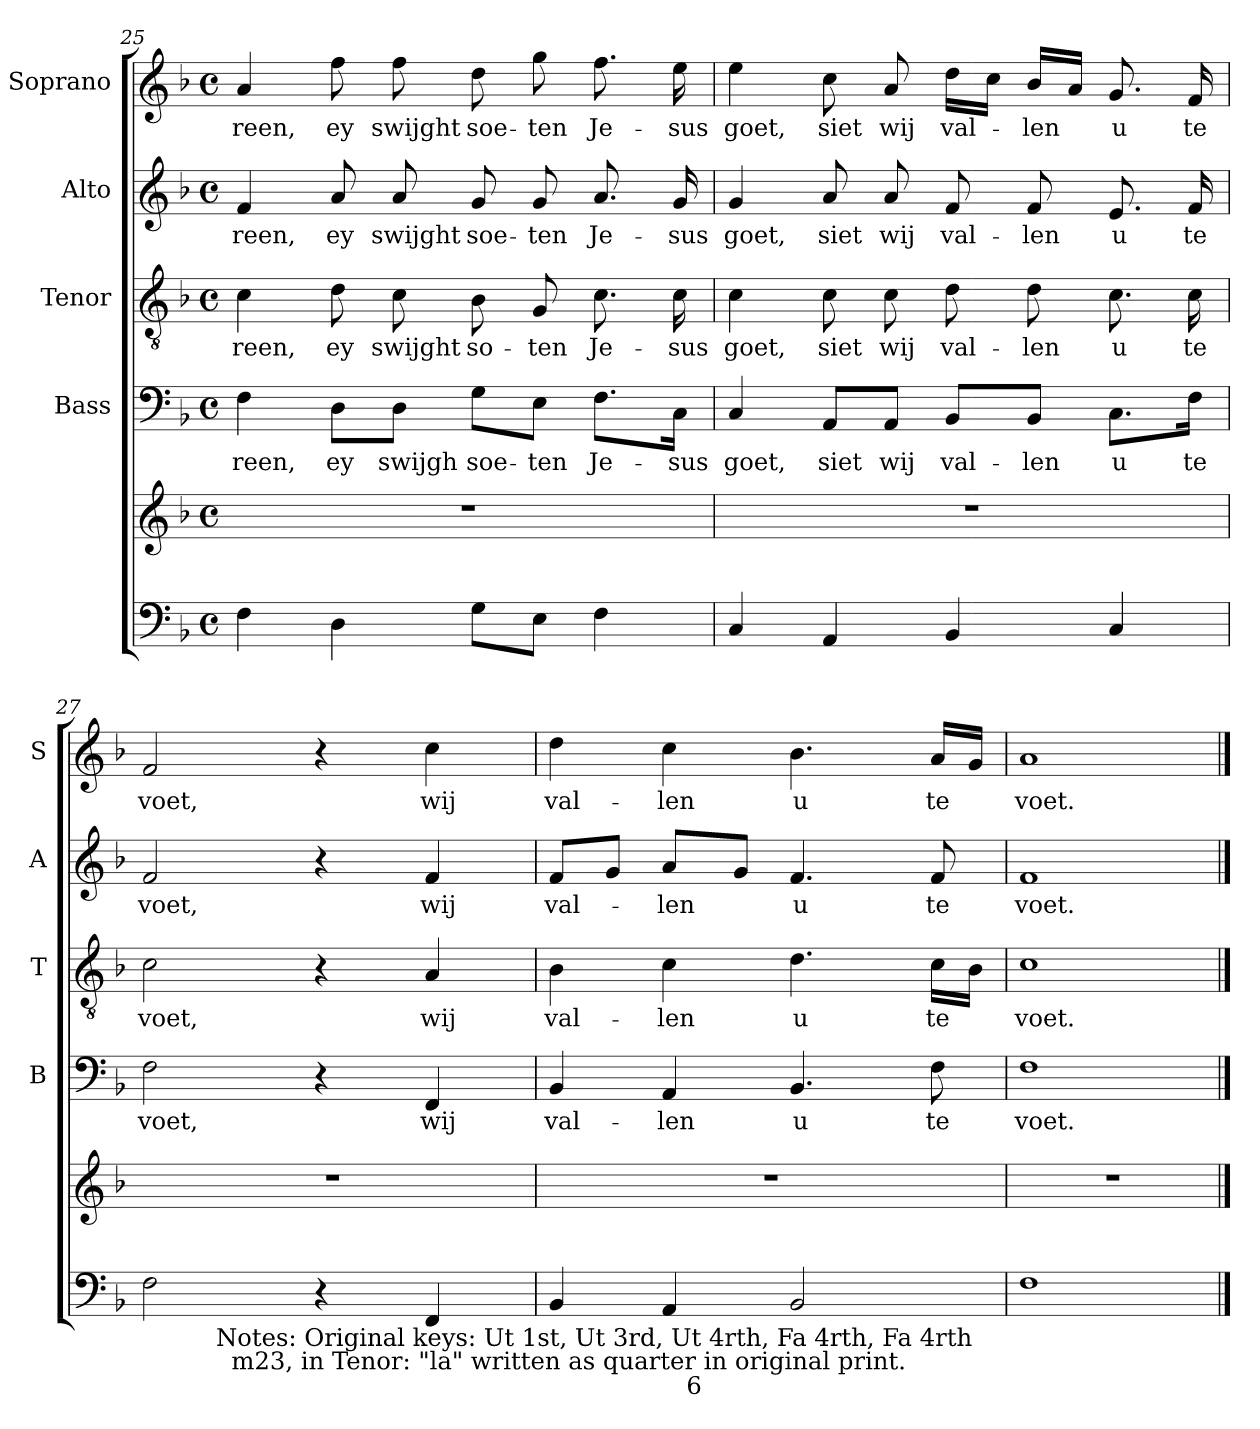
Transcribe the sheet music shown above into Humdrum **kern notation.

**kern	**kern	**kern	**text	**kern	**text	**kern	**text	**kern	**text
*part6	*part5	*part4	*part4	*part3	*part3	*part2	*part2	*part1	*part1
*staff6	*staff5	*staff4	*staff4	*staff3	*staff3	*staff2	*staff2	*staff1	*staff1
*	*	*I"Bass	*	*I"Tenor	*	*I"Alto	*	*I"Soprano	*
*	*	*I'B	*	*I'T	*	*I'A	*	*I'S	*
*clefF4	*clefG2	*clefF4	*	*clefGv2	*	*clefG2	*	*clefG2	*
*k[b-]	*k[b-]	*k[b-]	*	*k[b-]	*	*k[b-]	*	*k[b-]	*
*F:	*F:	*F:	*	*F:	*	*F:	*	*F:	*
*M4/4	*M4/4	*M4/4	*	*M4/4	*	*M4/4	*	*M4/4	*
*met(c)	*met(c)	*met(c)	*	*met(c)	*	*met(c)	*	*met(c)	*
=25	=25	=25	=25	=25	=25	=25	=25	=25	=25
4F\	1r	4F\	reen,	4c\	reen,	4f/	reen,	4a/	reen,
4D\	.	8D\L	ey	8d\	ey	8a/	ey	8ff\	ey
.	.	8D\J	swijgh	8c\	swijght	8a/	swijght	8ff\	swijght
8G\L	.	8G\L	soe-	8B-\	so-	8g/	soe-	8dd\	soe-
8E\J	.	8E\J	-ten	8G/	-ten	8g/	-ten	8gg\	-ten
4F\	.	8.F\L	Je-	8.c\	Je-	8.a/	Je-	8.ff\	Je-
.	.	16C\Jk	-sus	16c\	-sus	16g/	-sus	16ee\	-sus
=26	=26	=26	=26	=26	=26	=26	=26	=26	=26
4C/	1r	4C/	goet,	4c\	goet,	4g/	goet,	4ee\	goet,
4AA/	.	8AA/L	siet	8c\	siet	8a/	siet	8cc\	siet
.	.	8AA/J	wij	8c\	wij	8a/	wij	8a/	wij
4BB-/	.	8BB-/L	val-	8d\	val-	8f/	val-	16dd\LL	val-
.	.	.	.	.	.	.	.	16cc\JJ	.
.	.	8BB-/J	-len	8d\	-len	8f/	-len	16b-/LL	-len
.	.	.	.	.	.	.	.	16a/JJ	.
4C/	.	8.C\L	u	8.c\	u	8.e/	u	8.g/	u
.	.	16F\Jk	te	16c\	te	16f/	te	16f/	te
!!LO:LB:g=z
=27	=27	=27	=27	=27	=27	=27	=27	=27	=27
*^	*	*	*	*	*	*	*	*	*
2F\	8.ryy	1r	2F\	voet,	2c\	voet,	2f/	voet,	2f/	voet,
!	!LO:TX:b:t=Notes&colon; Original keys&colon; Ut 1st, Ut 3rd, Ut 4rth, Fa 4rth, Fa 4rth\n            m23,  in Tenor&colon; "la" written as quarter in original print.	!	!	!	!	!	!	!	!	!
.	2ryy	.	.	.	.	.	.	.	.	.
4r	.	.	4r	.	4r	.	4r	.	4r	.
.	4ryy	.	.	.	.	.	.	.	.	.
4FF/	.	.	4FF/	wij	4A/	wij	4f/	wij	4cc\	wij
.	16ryy	.	.	.	.	.	.	.	.	.
=28	=28	=28	=28	=28	=28	=28	=28	=28	=28	=28
4BB-/	4ryy	1r	4BB-/	val-	4B-\	val-	8f/L	val-	4dd\	val-
.	.	.	.	.	.	.	8g/J	.	.	.
4AA/	32ryy	.	4AA/	-len	4c\	-len	8a/L	-len	4cc\	-len
!	!LO:TX:b:t=6	!	!	!	!	!	!	!	!	!
.	2ryy	.	.	.	.	.	.	.	.	.
.	.	.	.	.	.	.	8g/J	.	.	.
2BB-/	.	.	4.BB-/	u	4.d\	u	4.f/	u	4.b-\	u
.	8..ryy	.	.	.	.	.	.	.	.	.
.	.	.	8F\	te	16c\LL	te	8f/	te	16a/LL	te
.	.	.	.	.	16B-\JJ	.	.	.	16g/JJ	.
*v	*v	*	*	*	*	*	*	*	*	*
=29	=29	=29	=29	=29	=29	=29	=29	=29	=29
1F	1r	1F	voet.	1c	voet.	1f	voet.	1a	voet.
==	==	==	==	==	==	==	==	==	==
*-	*-	*-	*-	*-	*-	*-	*-	*-	*-
